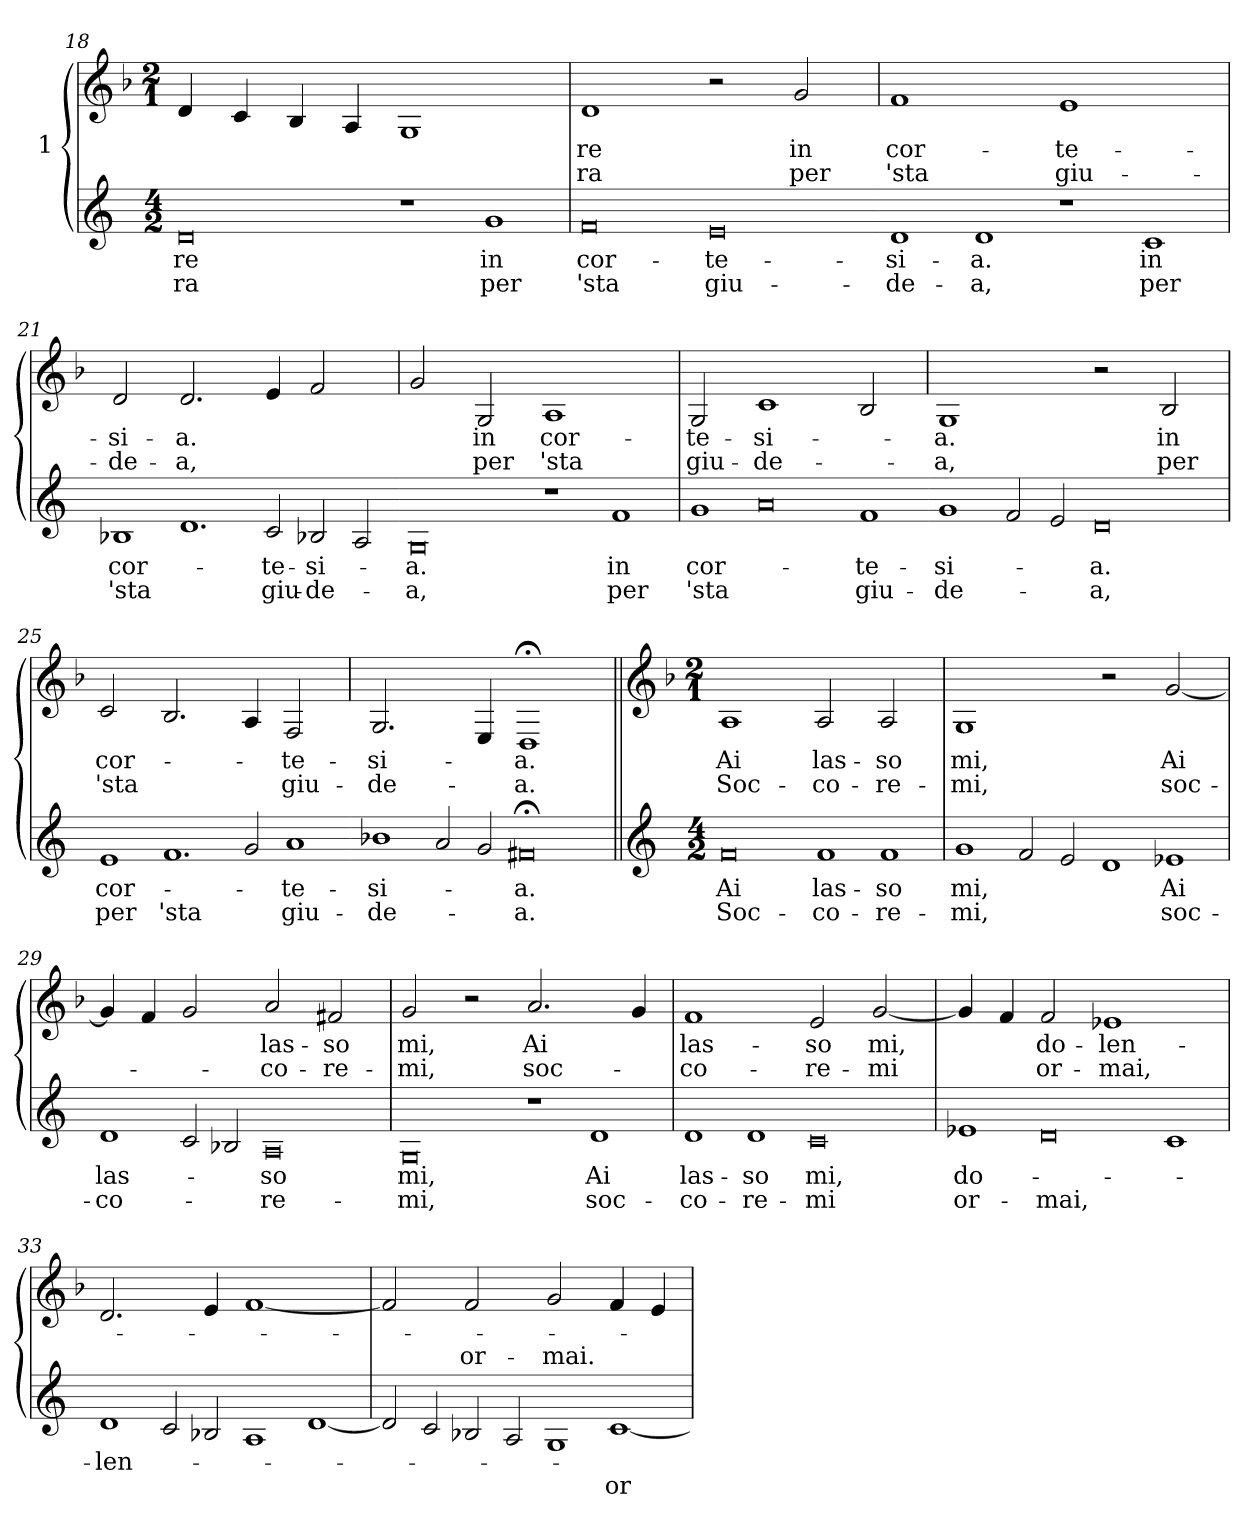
**kern	**text	**text	**kern	**text	**text
*part1	*part1	*part1	*part1	*part1	*part1
*staff2	*staff2	*staff2	*staff1	*staff1	*staff1
*I"1	*	*	*	*	*
*clefG2	*	*	*clefG2	*	*
*k[]	*	*	*k[b-]	*	*
*M4/2	*	*	*M2/1	*	*
=18	=18	=18	=18	=18	=18
!LO:N:vis=0	!	!	!	!	!
1d	-re	-ra	4d/	.	.
.	.	.	4c/	.	.
.	.	.	4B-/	.	.
.	.	.	4A/	.	.
!LO:N:vis=1	!	!	!	!	!
2r	.	.	1G	.	.
!LO:N:vis=1	!	!	!	!	!
2g	in	per	.	.	.
=19	=19	=19	=19	=19	=19
!LO:N:vis=0	!	!	!	!	!
1f	cor-	'sta	1d	-re	-ra
!LO:N:vis=0	!	!	!	!	!
1e	-te-	giu-	2r	.	.
.	.	.	2g/	in	per
=20-	=20	=20	=20	=20	=20
!LO:N:vis=1	!	!	!	!	!
2d	-si-	-de-	1f	cor-	'sta
!LO:N:vis=1	!	!	!	!	!
2d	-a.	-a,	.	.	.
!LO:N:vis=1	!	!	!	!	!
2r	.	.	1e	-te-	giu-
!LO:N:vis=1	!	!	!	!	!
2c	in	per	.	.	.
=21	=21	=21	=21	=21	=21
!LO:N:vis=1	!	!	!	!	!
2B-X	cor-	'sta	2d/	-si-	-de-
!LO:N:vis=1.	!	!	!	!	!
2.d	.	.	2.d/	-a.	-a,
!LO:N:vis=2	!	!	!	!	!
4c/	-te-	giu-	4e/	.	.
!LO:N:vis=2	!	!	!	!	!
4B-X/	-si-	-de-	2f/	.	.
!LO:N:vis=2	!	!	!	!	!
4A/	.	.	.	.	.
=22-	=22	=22	=22	=22	=22
!LO:N:vis=0	!	!	!	!	!
1G	-a.	-a,	2g/	.	.
.	.	.	2G/	in	per
!LO:N:vis=1	!	!	!	!	!
2r	.	.	1A	cor-	'sta
!LO:N:vis=1	!	!	!	!	!
2f	in	per	.	.	.
=23	=23	=23	=23	=23	=23
!LO:N:vis=1	!	!	!	!	!
2g	cor-	'sta	2G/	-te-	giu-
!LO:N:vis=0	!	!	!	!	!
1a	.	.	1c	-si-	-de-
!LO:N:vis=1	!	!	!	!	!
2f	-te-	giu-	2B-/	.	.
=24-	=24	=24	=24	=24	=24
!LO:N:vis=1	!	!	!	!	!
2g	-si-	-de-	1G	-a.	-a,
!LO:N:vis=2	!	!	!	!	!
4f/	.	.	.	.	.
!LO:N:vis=2	!	!	!	!	!
4e/	.	.	.	.	.
!LO:N:vis=0	!	!	!	!	!
1d	-a.	-a,	2r	.	.
.	.	.	2B-/	in	per
=25	=25	=25	=25	=25	=25
!LO:N:vis=1	!	!	!	!	!
2e	cor-	per	2c/	cor-	'sta
!LO:N:vis=1.	!	!	!	!	!
2.f	.	'sta	2.B-/	.	.
!LO:N:vis=2	!	!	!	!	!
4g/	.	.	4A/	.	.
!LO:N:vis=1	!	!	!	!	!
2a	-te-	giu-	2F/	-te-	giu-
=26-	=26	=26	=26	=26	=26
!LO:N:vis=1	!	!	!	!	!
2b-X	-si-	-de-	2.G/	-si-	-de-
!LO:N:vis=2	!	!	!	!	!
4a/	.	.	.	.	.
!LO:N:vis=2	!	!	!	!	!
4g/	.	.	4E/	.	.
!LO:N:vis=0	!	!	!	!	!
1f#X;<	-a.	-a.	1D;<	-a.	-a.
!!LO:LB:g=z
=27||	=27||	=27||	=27||	=27||	=27||
*clefG2	*	*	*clefG2	*	*
*k[]	*	*	*k[b-]	*	*
*M4/2	*	*	*M2/1	*	*
!LO:N:vis=0	!	!	!	!	!
1f	Ai	Soc-	1A	Ai	Soc-
!LO:N:vis=1	!	!	!	!	!
2f	las-	-co-	2A/	las-	-co-
!LO:N:vis=1	!	!	!	!	!
2f	-so	-re-	2A/	-so	-re-
=28	=28	=28	=28	=28	=28
!LO:N:vis=1	!	!	!	!	!
2g	mi,	mi,	1G	mi,	-mi,
!LO:N:vis=2	!	!	!	!	!
4f/	.	.	.	.	.
!LO:N:vis=2	!	!	!	!	!
4e/	.	.	.	.	.
!LO:N:vis=1	!	!	!	!	!
2d	.	.	2r	.	.
!LO:N:vis=1	!	!	!	!	!
2e-X	Ai	soc-	[2g/	Ai	soc-
=29	=29	=29	=29	=29	=29
!LO:N:vis=1	!	!	!	!	!
2d	las-	-co-	4g/]	.	.
.	.	.	4f/	.	.
!LO:N:vis=2	!	!	!	!	!
4c/	.	.	2g/	.	.
!LO:N:vis=2	!	!	!	!	!
4B-X/	.	.	.	.	.
!LO:N:vis=0	!	!	!	!	!
1A	-so	-re-	2a/	las-	-co-
.	.	.	2f#X/	-so	-re-
=30	=30	=30	=30	=30	=30
!LO:N:vis=0	!	!	!	!	!
1G	mi,	-mi,	2g/	mi,	-mi,
.	.	.	2r	.	.
!LO:N:vis=1	!	!	!	!	!
2r	.	.	2.a/	Ai	soc-
!LO:N:vis=1	!	!	!	!	!
2d	Ai	soc-	.	.	.
.	.	.	4g/	.	.
=31	=31	=31	=31	=31	=31
!LO:N:vis=1	!	!	!	!	!
2d	las-	-co-	1f	las-	-co-
!LO:N:vis=1	!	!	!	!	!
2d	-so	-re-	.	.	.
!LO:N:vis=0	!	!	!	!	!
1c	mi,	-mi	2e/	-so	-re-
.	.	.	[2g/	mi,	-mi
=32	=32	=32	=32	=32	=32
!LO:N:vis=1	!	!	!	!	!
2e-X	do-	or-	4g/]	.	.
.	.	.	4f/	.	.
!LO:N:vis=0	!	!	!	!	!
1d	.	-mai,	2f/	do-	or-
.	.	.	1e-X	-len-	-mai,
!LO:N:vis=1	!	!	!	!	!
2c	.	.	.	.	.
=33	=33	=33	=33	=33	=33
!LO:N:vis=1	!	!	!	!	!
2d	-len-	.	2.d/	.	.
!LO:N:vis=2	!	!	!	!	!
4c/	.	.	.	.	.
!LO:N:vis=2	!	!	!	!	!
4B-X/	.	.	4e/	.	.
!LO:N:vis=1	!	!	!	!	!
2A	.	.	[1f	.	.
!LO:N:vis=1	!	!	!	!	!
[2d	.	.	.	.	.
=34	=34	=34	=34	=34	=34
!LO:N:vis=2	!	!	!	!	!
4d/]	.	.	2f/]	.	.
!LO:N:vis=2	!	!	!	!	!
4c/	.	.	.	.	.
!LO:N:vis=2	!	!	!	!	!
4B-X/	.	.	2f/	.	or-
!LO:N:vis=2	!	!	!	!	!
4A/	.	.	.	.	.
!LO:N:vis=1	!	!	!	!	!
2G	.	.	2g/	.	-mai.
!LO:N:vis=1	!	!	!	!	!
[2c	.	or-	4f/	.	.
.	.	.	4e/	.	.
=	=	=	=	=	=
*-	*-	*-	*-	*-	*-
